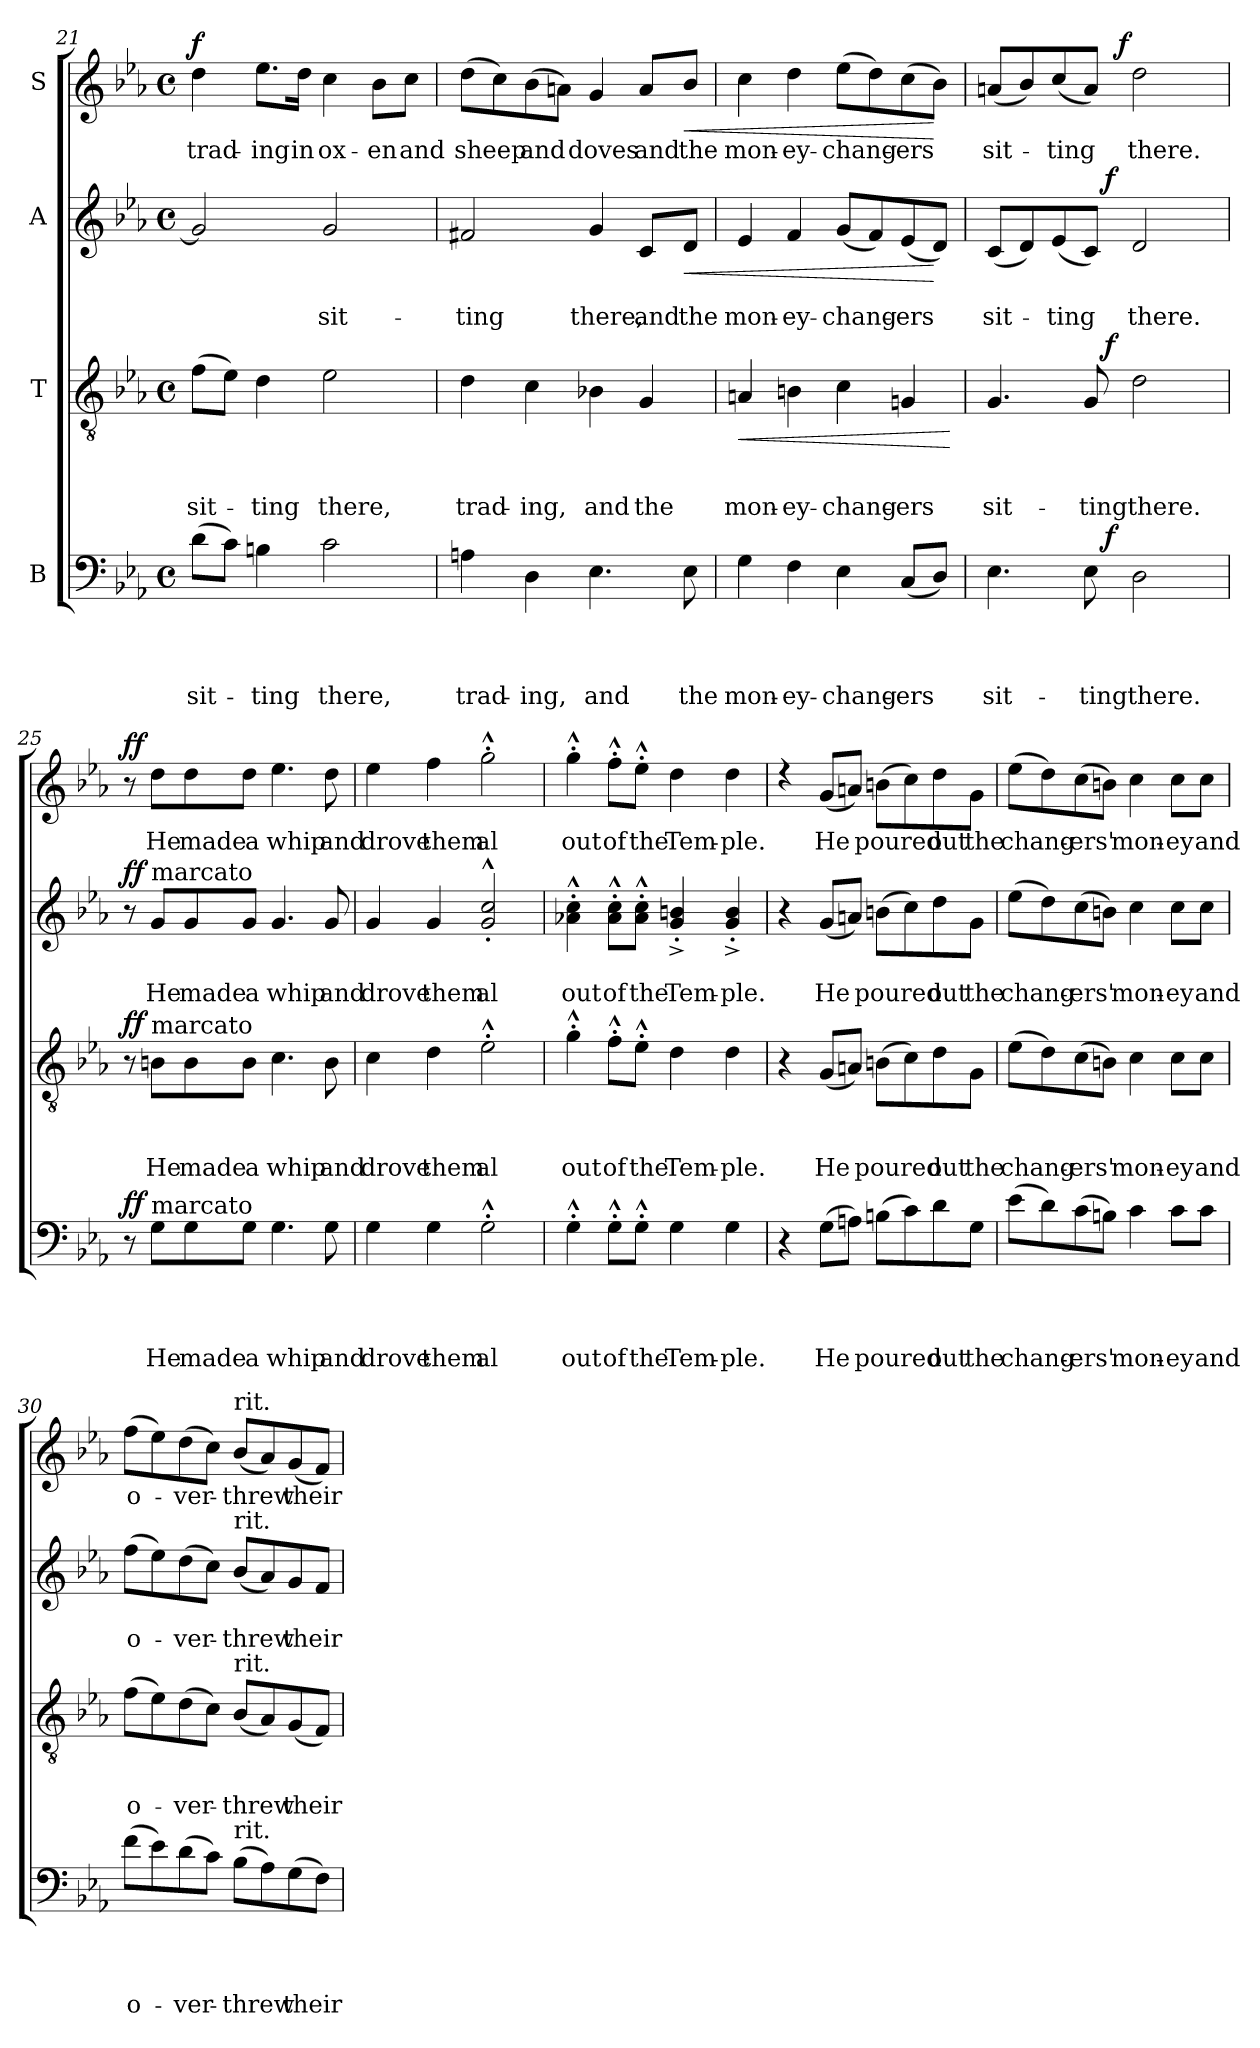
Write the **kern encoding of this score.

**kern	**text	**text	**text	**text	**dynam	**kern	**text	**text	**text	**dynam	**kern	**text	**text	**dynam	**kern	**text	**dynam
*part4	*part4	*part4	*part4	*part4	*part4	*part3	*part3	*part3	*part3	*part3	*part2	*part2	*part2	*part2	*part1	*part1	*part1
*staff4	*staff4	*staff4	*staff4	*staff4	*staff4	*staff3	*staff3	*staff3	*staff3	*staff3	*staff2	*staff2	*staff2	*staff2	*staff1	*staff1	*staff1
*I"B	*	*	*	*	*	*I"T	*	*	*	*	*I"A	*	*	*	*I"S	*	*
!!LO:LB:g=z
*clefF4	*	*	*	*	*	*clefGv2	*	*	*	*	*clefG2	*	*	*	*clefG2	*	*
*k[b-e-a-]	*	*	*	*	*	*k[b-e-a-]	*	*	*	*	*k[b-e-a-]	*	*	*	*k[b-e-a-]	*	*
*E-:	*	*	*	*	*	*E-:	*	*	*	*	*E-:	*	*	*	*E-:	*	*
*M4/4	*	*	*	*	*	*M4/4	*	*	*	*	*M4/4	*	*	*	*M4/4	*	*
*met(c)	*	*	*	*	*	*met(c)	*	*	*	*	*met(c)	*	*	*	*met(c)	*	*
=21	=21	=21	=21	=21	=21	=21	=21	=21	=21	=21	=21	=21	=21	=21	=21	=21	=21
!	!	!	!	!LO:LY:b	!	!	!	!	!LO:LY:b	!	!	!	!	!	!	!LO:LY:b	!LO:DY:a
(>8d\L	.	.	.	sit-	.	(>8f\L	.	.	sit-	.	2g/]	.	.	.	4dd\	trad-	f
8c\J)	.	.	.	.	.	8e-\J)	.	.	.	.	.	.	.	.	.	.	.
!	!	!	!	!LO:LY:b	!	!	!	!	!LO:LY:b	!	!	!	!	!	!	!LO:LY:b	!
4Bn\	.	.	.	-ting	.	4d\	.	.	-ting	.	.	.	.	.	8.ee-\L	-ing	.
!	!	!	!	!	!	!	!	!	!	!	!	!	!	!	!	!LO:LY:b	!
.	.	.	.	.	.	.	.	.	.	.	.	.	.	.	16dd\Jk	in	.
!	!	!	!	!LO:LY:b	!	!	!	!	!LO:LY:b	!	!	!	!LO:LY:b	!	!	!LO:LY:b	!
2c\	.	.	.	there,	.	2e-\	.	.	there,	.	2g/	.	sit-	.	4cc\	ox-	.
!	!	!	!	!	!	!	!	!	!	!	!	!	!	!	!	!LO:LY:b	!
.	.	.	.	.	.	.	.	.	.	.	.	.	.	.	8b-\L	-en	.
!	!	!	!	!	!	!	!	!	!	!	!	!	!	!	!	!LO:LY:b	!
.	.	.	.	.	.	.	.	.	.	.	.	.	.	.	8cc\J	and	.
=22	=22	=22	=22	=22	=22	=22	=22	=22	=22	=22	=22	=22	=22	=22	=22	=22	=22
!	!	!	!	!LO:LY:b	!	!	!	!	!LO:LY:b	!	!	!	!LO:LY:b	!	!	!LO:LY:b	!
4An\	.	.	.	trad-	.	4d\	.	.	trad-	.	2f#X/	.	-ting	.	(>8dd\L	sheep	.
.	.	.	.	.	.	.	.	.	.	.	.	.	.	.	8cc\)	.	.
!	!	!	!	!LO:LY:b	!	!	!	!	!LO:LY:b	!	!	!	!	!	!	!LO:LY:b	!
4D\	.	.	.	-ing,	.	4c\	.	.	-ing,	.	.	.	.	.	(>8b-\	and	.
.	.	.	.	.	.	.	.	.	.	.	.	.	.	.	8an\J)	.	.
!	!	!	!	!LO:LY:b	!	!	!	!	!LO:LY:b	!	!	!	!LO:LY:b	!	!	!LO:LY:b	!
4.E-\	.	.	.	and	.	4B-X\	.	.	and	.	4g/	.	there,	.	4g/	doves	.
!	!	!	!	!	!	!	!	!	!LO:LY:b	!	!	!	!LO:LY:b	!	!	!LO:LY:b	!
.	.	.	.	.	.	4G/	.	.	the	.	8c/L	.	and	.	8a/L	and	.
!	!	!	!	!LO:LY:b	!	!	!	!	!	!	!	!	!LO:LY:b	!LO:HP:b	!	!LO:LY:b	!LO:HP:b
8E-\	.	.	.	the	.	.	.	.	.	.	8d/J	.	the	<	8b-/J	the	<
=23	=23	=23	=23	=23	=23	=23	=23	=23	=23	=23	=23	=23	=23	=23	=23	=23	=23
!	!	!	!	!LO:LY:b	!	!	!	!	!LO:LY:b	!LO:HP:b	!	!	!LO:LY:b	!	!	!LO:LY:b	!
4G\	.	.	.	mon-	.	4An/	.	.	mon-	<	4e-/	.	mon-	.	4cc\	mon-	.
!	!	!	!	!LO:LY:b	!	!	!	!	!LO:LY:b	!	!	!	!LO:LY:b	!	!	!LO:LY:b	!
4F\	.	.	.	-ey-	.	4Bn\	.	.	-ey-	.	4f/	.	-ey-	.	4dd\	-ey-	.
!	!	!	!	!LO:LY:b	!	!	!	!	!LO:LY:b	!	!	!	!LO:LY:b	!	!	!LO:LY:b	!
4E-\	.	.	.	-chang-	.	4c\	.	.	-chang-	.	(<8g/L	.	-chang-	.	(>8ee-\L	-chang-	.
.	.	.	.	.	.	.	.	.	.	.	8f/)	.	.	.	8dd\)	.	.
!	!	!	!	!LO:LY:b	!	!	!	!	!LO:LY:b	!	!	!	!LO:LY:b	!	!	!LO:LY:b	!
(<8C/L	.	.	.	-ers	.	4Gn/	.	.	-ers	.	(<8e-/	.	-ers	.	(>8cc\	-ers	.
8D/J)	.	.	.	.	.	.	.	.	.	.	8d/J)	.	.	[	8b-\J)	.	[
.	.	.	.	.	.	.	.	.	.	[	.	.	.	.	.	.	.
=24	=24	=24	=24	=24	=24	=24	=24	=24	=24	=24	=24	=24	=24	=24	=24	=24	=24
!	!	!	!	!LO:LY:b	!	!	!	!	!LO:LY:b	!	!	!	!LO:LY:b	!	!	!LO:LY:b	!
*^	*	*	*	*	*	*^	*	*	*	*	*^	*	*	*	*^	*	*
4.E-\	4..ryy	.	.	.	sit-	.	4.G/	4..ryy	.	.	sit-	.	(<8c/L	4..ryy	.	sit-	.	(<8an/L	4...ryy	sit-	.
.	.	.	.	.	.	.	.	.	.	.	.	.	8d/)	.	.	.	.	8b-/)	.	.	.
!	!	!	!	!	!	!	!	!	!	!	!	!	!	!	!	!LO:LY:b	!	!	!	!LO:LY:b	!
.	.	.	.	.	.	.	.	.	.	.	.	.	(<8e-/	.	.	-ting	.	(<8cc/	.	-ting	.
!	!	!	!	!	!LO:LY:b	!	!	!	!	!	!LO:LY:b	!	!	!	!	!	!	!	!	!	!
8E-\	.	.	.	.	-ting	.	8G/	.	.	.	-ting	.	8c/J)	.	.	.	.	8a/J)	.	.	.
!	!	!	!	!	!	!LO:DY:a	!	!	!	!	!	!LO:DY:a	!	!	!	!	!LO:DY:a	!	!	!	!
.	2ryy	.	.	.	.	f	.	2ryy	.	.	.	f	.	2ryy	.	.	f	.	.	.	.
!	!	!	!	!	!	!	!	!	!	!	!	!	!	!	!	!	!	!	!	!	!LO:DY:a
.	.	.	.	.	.	.	.	.	.	.	.	.	.	.	.	.	.	.	2ryy	.	f
!	!	!	!	!	!LO:LY:b	!	!	!	!	!	!LO:LY:b	!	!	!	!	!LO:LY:b	!	!	!	!LO:LY:b	!
2D\	.	.	.	.	there.	.	2d\	.	.	.	there.	.	2d/	.	.	there.	.	2dd\	.	there.	.
.	16ryy	.	.	.	.	.	.	16ryy	.	.	.	.	.	16ryy	.	.	.	.	.	.	.
.	.	.	.	.	.	.	.	.	.	.	.	.	.	.	.	.	.	.	32ryy	.	.
!!LO:PB:g=z
=25	=25	=25	=25	=25	=25	=25	=25	=25	=25	=25	=25	=25	=25	=25	=25	=25	=25	=25	=25	=25	=25
!	!	!	!	!	!	!	!	!	!	!	!	!	!	!	!	!	!	!LO:TX:a:t=Allegro 1 20	!	!	!
!	!	!	!	!	!	!LO:DY:a	!	!	!	!	!	!LO:DY:a	!	!	!	!	!LO:DY:a	!	!	!	!LO:DY:a
*v	*v	*	*	*	*	*	*	*	*	*	*	*	*v	*v	*	*	*	*v	*v	*	*
*	*	*	*	*	*	*v	*v	*	*	*	*	*	*	*	*	*	*	*
8r	.	.	.	.	ff	8r	.	.	.	ff	8r	.	.	ff	8r	.	ff
!	!	!	!	!	!	!	!	!	!	!	!LO:TX:a:t=marcato	!	!	!	!	!	!
!	!	!	!	!	!	!LO:TX:a:t=marcato	!	!	!	!	!	!	!	!	!	!	!
!LO:TX:a:t=marcato	!	!	!	!	!	!	!	!	!	!	!	!	!	!	!	!	!
!	!	!	!	!LO:LY:b	!	!	!	!	!LO:LY:b	!	!	!	!LO:LY:b	!	!	!LO:LY:b	!
8G\L	.	.	.	He	.	8Bn\L	.	.	He	.	8g/L	.	He	.	8dd\L	He	.
!	!	!	!	!LO:LY:b	!	!	!	!	!LO:LY:b	!	!	!	!LO:LY:b	!	!	!LO:LY:b	!
8G\	.	.	.	made	.	8B\	.	.	made	.	8g/	.	made	.	8dd\	made	.
!	!	!	!	!LO:LY:b	!	!	!	!	!LO:LY:b	!	!	!	!LO:LY:b	!	!	!LO:LY:b	!
8G\J	.	.	.	a	.	8B\J	.	.	a	.	8g/J	.	a	.	8dd\J	a	.
!	!	!	!	!LO:LY:b	!	!	!	!	!LO:LY:b	!	!	!	!LO:LY:b	!	!	!LO:LY:b	!
4.G\	.	.	.	whip	.	4.c\	.	.	whip	.	4.g/	.	whip	.	4.ee-\	whip	.
!	!	!	!	!LO:LY:b	!	!	!	!	!LO:LY:b	!	!	!	!LO:LY:b	!	!	!LO:LY:b	!
8G\	.	.	.	and	.	8B\	.	.	and	.	8g/	.	and	.	8dd\	and	.
=26	=26	=26	=26	=26	=26	=26	=26	=26	=26	=26	=26	=26	=26	=26	=26	=26	=26
!	!	!	!	!LO:LY:b	!	!	!	!	!LO:LY:b	!	!	!	!LO:LY:b	!	!	!LO:LY:b	!
4G\	.	.	.	drove	.	4c\	.	.	drove	.	4g/	.	drove	.	4ee-\	drove	.
!	!	!	!	!LO:LY:b	!	!	!	!	!LO:LY:b	!	!	!	!LO:LY:b	!	!	!LO:LY:b	!
4G\	.	.	.	them	.	4d\	.	.	them	.	4g/	.	them	.	4ff\	them	.
!	!	!	!	!LO:LY:b	!	!	!	!	!LO:LY:b	!	!	!	!LO:LY:b	!	!	!LO:LY:b	!
2G^^>'>\	.	.	.	al	.	2e-^^>'>\	.	.	al	.	2g/^^<'< 2cc/^^<'<	.	al	.	2gg^^>'>\	al	.
=27	=27	=27	=27	=27	=27	=27	=27	=27	=27	=27	=27	=27	=27	=27	=27	=27	=27
!	!	!	!	!LO:LY:b	!	!	!	!	!LO:LY:b	!	!	!	!LO:LY:b	!	!	!LO:LY:b	!
4G^^>'>\	.	.	.	out	.	4g^^>'>\	.	.	out	.	4a-X\^^>'> 4cc\^^>'>	.	out	.	4gg^^>'>\	out	.
!	!	!	!	!LO:LY:b	!	!	!	!	!LO:LY:b	!	!	!	!LO:LY:b	!	!	!LO:LY:b	!
8G^^>'>\L	.	.	.	of	.	8f^^>'>\L	.	.	of	.	8a-\^^>'> 8cc\^^>'>L	.	of	.	8ff^^>'>\L	of	.
!	!	!	!	!LO:LY:b	!	!	!	!	!LO:LY:b	!	!	!	!LO:LY:b	!	!	!LO:LY:b	!
8G^^>'>\J	.	.	.	the	.	8e-^^>'>\J	.	.	the	.	8a-\^^>'> 8cc\^^>'>J	.	the	.	8ee-^^>'>\J	the	.
!	!	!	!	!LO:LY:b	!	!	!	!	!LO:LY:b	!	!	!	!LO:LY:b	!	!	!LO:LY:b	!
4G\	.	.	.	Tem-	.	4d\	.	.	Tem-	.	4g/^<'< 4bn/^<'<	.	Tem-	.	4dd\	Tem-	.
!	!	!	!	!LO:LY:b:rj	!	!	!	!	!LO:LY:b:rj	!	!	!	!LO:LY:b:rj	!	!	!LO:LY:b:rj	!
4G\	.	.	.	-ple.	.	4d\	.	.	-ple.	.	4g/^<'< 4b/^<'<	.	-ple.	.	4dd\	-ple.	.
=28	=28	=28	=28	=28	=28	=28	=28	=28	=28	=28	=28	=28	=28	=28	=28	=28	=28
4r	.	.	.	.	.	4r	.	.	.	.	4r	.	.	.	4rcc	.	.
!	!	!	!	!LO:LY:b	!	!	!	!	!LO:LY:b	!	!	!	!LO:LY:b	!	!	!LO:LY:b	!
(>8G\L	.	.	.	He	.	(<8G/L	.	.	He	.	(<8g/L	.	He	.	(<8g/L	He	.
8An\J)	.	.	.	.	.	8An/J)	.	.	.	.	8an/J)	.	.	.	8an/J)	.	.
!	!	!	!	!LO:LY:b	!	!	!	!	!LO:LY:b	!	!	!	!LO:LY:b	!	!	!LO:LY:b	!
(>8Bn\L	.	.	.	poured	.	(>8Bn\L	.	.	poured	.	(>8bn\L	.	poured	.	(>8bn\L	poured	.
8c\)	.	.	.	.	.	8c\)	.	.	.	.	8cc\)	.	.	.	8cc\)	.	.
!	!	!	!	!LO:LY:b	!	!	!	!	!LO:LY:b	!	!	!	!LO:LY:b	!	!	!LO:LY:b	!
8d\	.	.	.	out	.	8d\	.	.	out	.	8dd\	.	out	.	8dd\	out	.
!	!	!	!	!LO:LY:b	!	!	!	!	!LO:LY:b	!	!	!	!LO:LY:b	!	!	!LO:LY:b	!
8G\J	.	.	.	the	.	8G\J	.	.	the	.	8g\J	.	the	.	8g\J	the	.
!!LO:LB:g=z
=29	=29	=29	=29	=29	=29	=29	=29	=29	=29	=29	=29	=29	=29	=29	=29	=29	=29
!	!	!	!	!LO:LY:b	!	!	!	!	!LO:LY:b	!	!	!	!LO:LY:b	!	!	!LO:LY:b	!
(>8e-\L	.	.	.	chang-	.	(>8e-\L	.	.	chang-	.	(>8ee-\L	.	chang-	.	(>8ee-\L	chang-	.
8d\)	.	.	.	.	.	8d\)	.	.	.	.	8dd\)	.	.	.	8dd\)	.	.
!	!	!	!	!LO:LY:b	!	!	!	!	!LO:LY:b	!	!	!	!LO:LY:b	!	!	!LO:LY:b	!
(>8c\	.	.	.	-ers'	.	(>8c\	.	.	-ers'	.	(>8cc\	.	-ers'	.	(>8cc\	-ers'	.
8Bn\J)	.	.	.	.	.	8Bn\J)	.	.	.	.	8bn\J)	.	.	.	8bn\J)	.	.
!	!	!	!	!LO:LY:b	!	!	!	!	!LO:LY:b	!	!	!	!LO:LY:b	!	!	!LO:LY:b	!
4c\	.	.	.	mon-	.	4c\	.	.	mon-	.	4cc\	.	mon-	.	4cc\	mon-	.
!	!	!	!	!LO:LY:b	!	!	!	!	!LO:LY:b	!	!	!	!LO:LY:b	!	!	!LO:LY:b	!
8c\L	.	.	.	-ey	.	8c\L	.	.	-ey	.	8cc\L	.	-ey	.	8cc\L	-ey	.
!	!	!	!	!LO:LY:b	!	!	!	!	!LO:LY:b	!	!	!	!LO:LY:b	!	!	!LO:LY:b	!
8c\J	.	.	.	and	.	8c\J	.	.	and	.	8cc\J	.	and	.	8cc\J	and	.
=30	=30	=30	=30	=30	=30	=30	=30	=30	=30	=30	=30	=30	=30	=30	=30	=30	=30
!	!	!	!	!LO:LY:b	!	!	!	!	!LO:LY:b	!	!	!	!LO:LY:b	!	!	!LO:LY:b	!
(>8f\L	.	.	.	o-	.	(>8f\L	.	.	o-	.	(>8ff\L	.	o-	.	(>8ff\L	o-	.
8e-\)	.	.	.	.	.	8e-\)	.	.	.	.	8ee-\)	.	.	.	8ee-\)	.	.
!	!	!	!	!LO:LY:b	!	!	!	!	!LO:LY:b	!	!	!	!LO:LY:b	!	!	!LO:LY:b	!
(>8d\	.	.	.	-ver-	.	(>8d\	.	.	-ver-	.	(>8dd\	.	-ver-	.	(>8dd\	-ver-	.
8c\J)	.	.	.	.	.	8c\J)	.	.	.	.	8cc\J)	.	.	.	8cc\J)	.	.
!	!	!	!	!	!	!	!	!	!	!	!	!	!	!	!LO:TX:a:t=rit.	!	!
!	!	!	!	!	!	!	!	!	!	!	!LO:TX:a:t=rit.	!	!	!	!	!	!
!	!	!	!	!	!	!LO:TX:a:t=rit.	!	!	!	!	!	!	!	!	!	!	!
!LO:TX:a:t=rit.	!	!	!	!	!	!	!	!	!	!	!	!	!	!	!	!	!
!	!	!	!	!LO:LY:b	!	!	!	!	!LO:LY:b	!	!	!	!LO:LY:b	!	!	!LO:LY:b	!
(>8B-\L	.	.	.	-threw	.	(<8B-/L	.	.	-threw	.	(<8b-/L	.	-threw	.	(<8b-/L	-threw	.
8A-\)	.	.	.	.	.	8A-/)	.	.	.	.	8a-/)	.	.	.	8a-/)	.	.
!	!	!	!	!LO:LY:b	!	!	!	!	!LO:LY:b	!	!	!	!LO:LY:b	!	!	!LO:LY:b	!
(>8G\	.	.	.	their	.	(<8G/	.	.	their	.	8g/	.	their	.	(<8g/	their	.
8F\J)	.	.	.	.	.	8F/J)	.	.	.	.	8f/J	.	.	.	8f/J)	.	.
=	=	=	=	=	=	=	=	=	=	=	=	=	=	=	=	=	=
*-	*-	*-	*-	*-	*-	*-	*-	*-	*-	*-	*-	*-	*-	*-	*-	*-	*-
